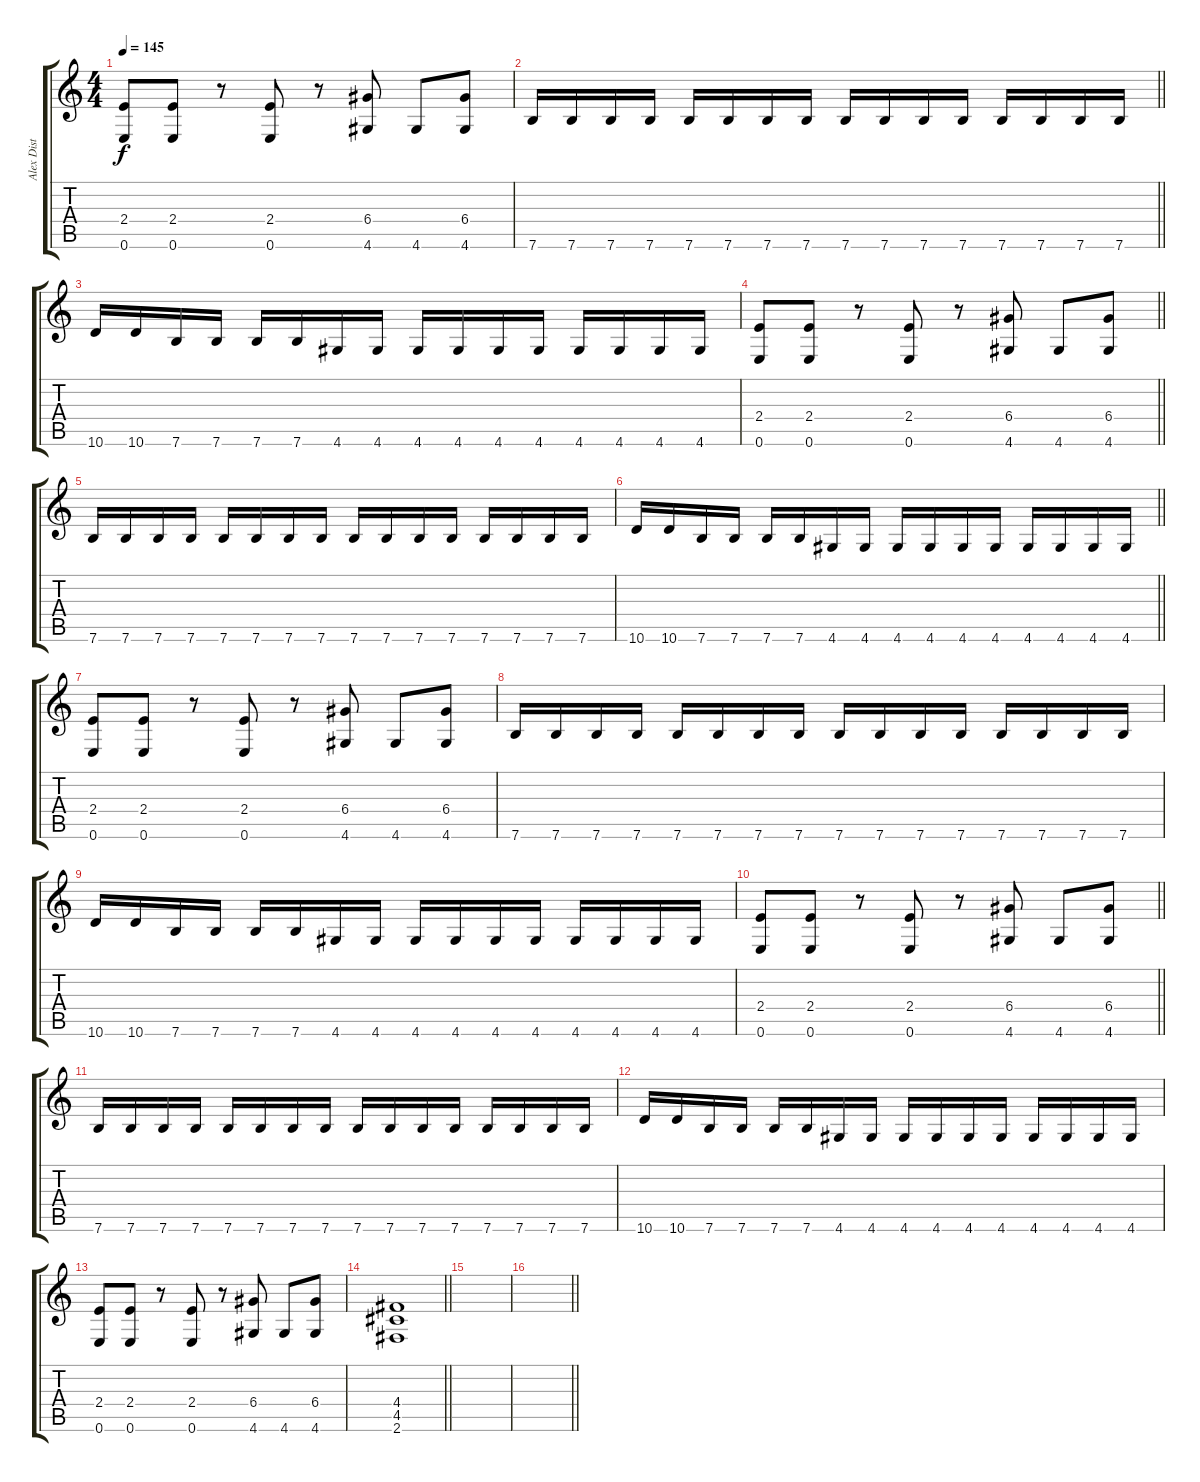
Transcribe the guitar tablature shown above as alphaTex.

\track ("Alex Dist" "Alex Dist") {instrument distortionguitar}
\staff {score tabs}
\tuning (E4 B3 G3 D3 A2 E2) {hide}
\ts (4 4)
\tempo 145
\clef g2
\ks c
(2.4 0.6).8{dy f} (2.4 0.6).8 r.8 (2.4 0.6).8 r.8 (6.4 4.6).8 4.6.8 (6.4 4.6).8 |
\barLineRight lightlight
7.6.16 7.6.16 7.6.16 7.6.16 7.6.16 7.6.16 7.6.16 7.6.16 7.6.16 7.6.16 7.6.16 7.6.16 7.6.16 7.6.16 7.6.16 7.6.16 |
10.6.16 10.6.16 7.6.16 7.6.16 7.6.16 7.6.16 4.6.16 4.6.16 4.6.16 4.6.16 4.6.16 4.6.16 4.6.16 4.6.16 4.6.16 4.6.16 |
\barLineRight lightlight
(2.4 0.6).8 (2.4 0.6).8 r.8 (2.4 0.6).8 r.8 (6.4 4.6).8 4.6.8 (6.4 4.6).8 |
7.6.16 7.6.16 7.6.16 7.6.16 7.6.16 7.6.16 7.6.16 7.6.16 7.6.16 7.6.16 7.6.16 7.6.16 7.6.16 7.6.16 7.6.16 7.6.16 |
\barLineRight lightlight
10.6.16 10.6.16 7.6.16 7.6.16 7.6.16 7.6.16 4.6.16 4.6.16 4.6.16 4.6.16 4.6.16 4.6.16 4.6.16 4.6.16 4.6.16 4.6.16 |
(2.4 0.6).8 (2.4 0.6).8 r.8 (2.4 0.6).8 r.8 (6.4 4.6).8 4.6.8 (6.4 4.6).8 |
7.6.16 7.6.16 7.6.16 7.6.16 7.6.16 7.6.16 7.6.16 7.6.16 7.6.16 7.6.16 7.6.16 7.6.16 7.6.16 7.6.16 7.6.16 7.6.16 |
10.6.16 10.6.16 7.6.16 7.6.16 7.6.16 7.6.16 4.6.16 4.6.16 4.6.16 4.6.16 4.6.16 4.6.16 4.6.16 4.6.16 4.6.16 4.6.16 |
\barLineRight lightlight
(2.4 0.6).8 (2.4 0.6).8 r.8 (2.4 0.6).8 r.8 (6.4 4.6).8 4.6.8 (6.4 4.6).8 |
7.6.16 7.6.16 7.6.16 7.6.16 7.6.16 7.6.16 7.6.16 7.6.16 7.6.16 7.6.16 7.6.16 7.6.16 7.6.16 7.6.16 7.6.16 7.6.16 |
10.6.16 10.6.16 7.6.16 7.6.16 7.6.16 7.6.16 4.6.16 4.6.16 4.6.16 4.6.16 4.6.16 4.6.16 4.6.16 4.6.16 4.6.16 4.6.16 |
(2.4 0.6).8 (2.4 0.6).8 r.8 (2.4 0.6).8 r.8 (6.4 4.6).8 4.6.8 (6.4 4.6).8 |
\barLineRight lightlight
(4.4 4.5 2.6).1 |
|
\barLineRight lightlight
